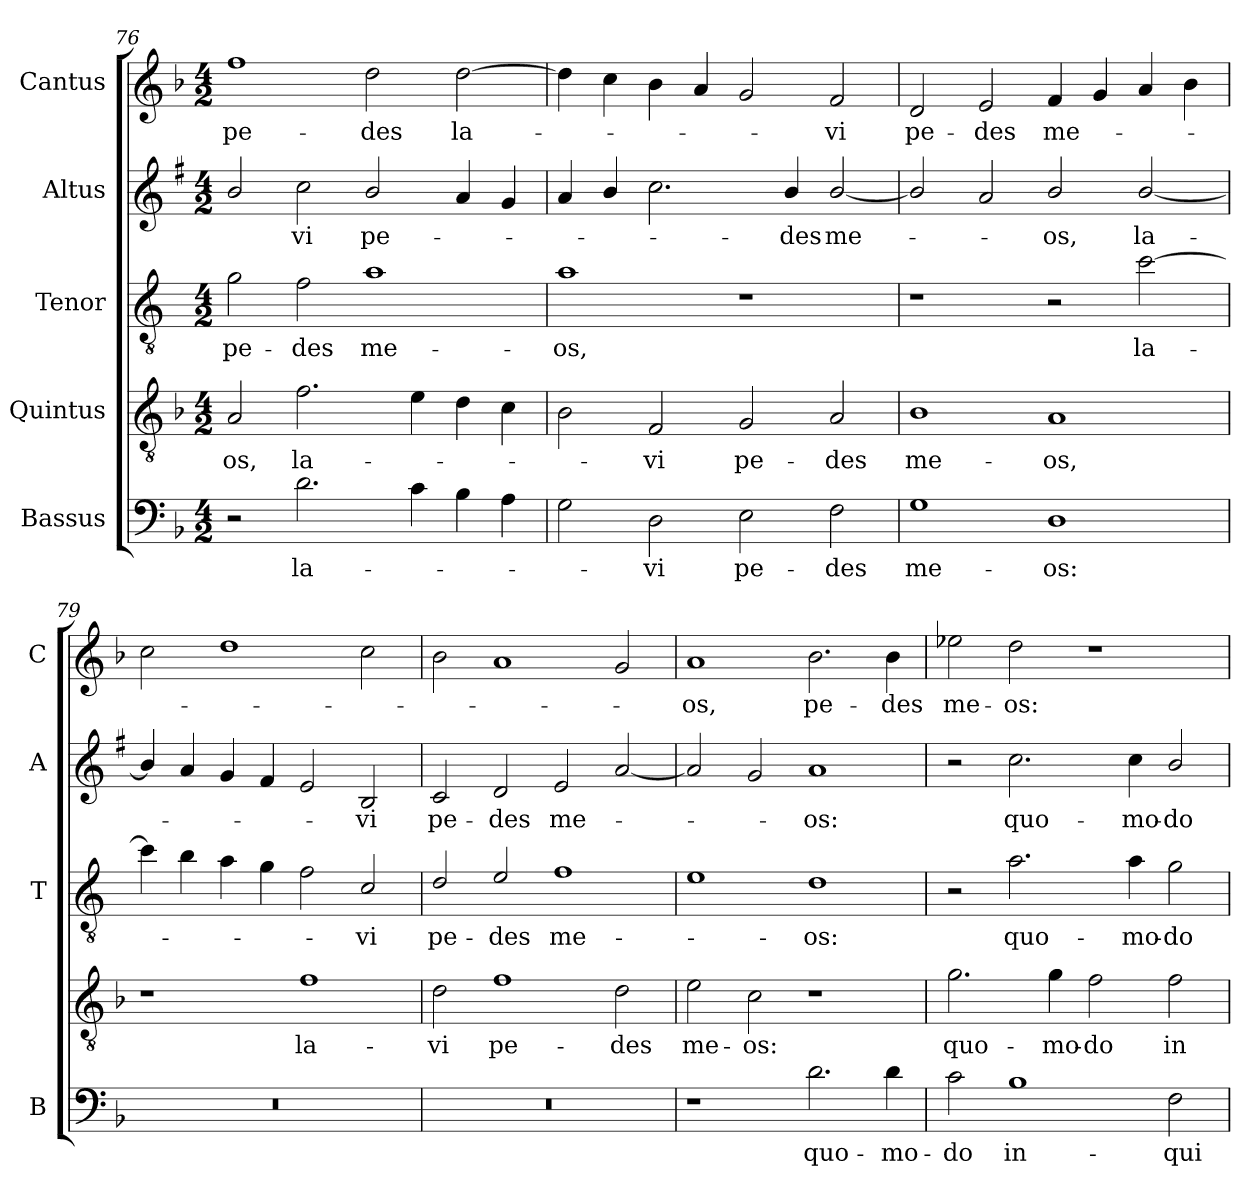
**kern	**text	**kern	**text	**kern	**text	**kern	**text	**kern	**text
*part5	*part5	*part4	*part4	*part3	*part3	*part2	*part2	*part1	*part1
*staff5	*staff5	*staff4	*staff4	*staff3	*staff3	*staff2	*staff2	*staff1	*staff1
*I"Bassus	*	*I"Quintus	*	*I"Tenor	*	*I"Altus	*	*I"Cantus	*
*I'B	*	*	*	*I'T	*	*I'A	*	*I'C	*
*clefF4	*	*clefGv2	*	*clefGv2	*	*clefG2	*	*clefG2	*
*	*	*	*	*ITrd4c7	*	*ITrd1c2	*	*	*
*k[b-]	*	*k[b-]	*	*k[b-]	*	*k[b-]	*	*k[b-]	*
*F:	*	*F:	*	*F:	*	*F:	*	*F:	*
*M4/2	*	*M4/2	*	*M4/2	*	*M4/2	*	*M4/2	*
=76	=76	=76	=76	=76	=76	=76	=76	=76	=76
!	!	!	!LO:LY:b	!	!LO:LY:b	!	!	!	!LO:LY:b
2r	.	2A/	-os,	2c\	pe-	2a/	.	1ff	pe-
!	!LO:LY:b	!	!LO:LY:b	!	!LO:LY:b	!	!LO:LY:b	!	!
2.d\	la-	2.f\	la-	2B-\	-des	2b-\	-vi	.	.
!	!	!	!	!	!LO:LY:b	!	!LO:LY:b	!	!LO:LY:b
.	.	.	.	1d	me-	2a/	pe-	2dd\	-des
4c\	.	4e\	.	.	.	.	.	.	.
!	!	!	!	!	!	!	!	!	!LO:LY:b
4B-\	.	4d\	.	.	.	4g/	.	[2dd\	la-
4A\	.	4c\	.	.	.	4f/	.	.	.
=77	=77	=77	=77	=77	=77	=77	=77	=77	=77
!	!	!	!	!	!LO:LY:b	!	!	!	!
2G\	.	2B-\	.	1d	-os,	4g/	.	4dd\]	.
.	.	.	.	.	.	4a/	.	4cc\	.
!	!LO:LY:b	!	!LO:LY:b	!	!	!	!	!	!
2D\	-vi	2F/	-vi	.	.	2.b-\	.	4b-\	.
.	.	.	.	.	.	.	.	4a/	.
!	!LO:LY:b	!	!LO:LY:b	!	!	!	!	!	!
2E\	pe-	2G/	pe-	1r	.	.	.	2g/	.
!	!	!	!	!	!	!	!LO:LY:b	!	!
.	.	.	.	.	.	4a/	-des	.	.
!	!LO:LY:b	!	!LO:LY:b	!	!	!	!LO:LY:b	!	!LO:LY:b
2F\	-des	2A/	-des	.	.	[2a/	me-	2f/	-vi
=78	=78	=78	=78	=78	=78	=78	=78	=78	=78
!	!LO:LY:b	!	!LO:LY:b	!	!	!	!	!	!LO:LY:b
1G	me-	1B-	me-	1r	.	2a/]	.	2d/	pe-
!	!	!	!	!	!	!	!	!	!LO:LY:b
.	.	.	.	.	.	2g/	.	2e/	-des
!	!LO:LY:b	!	!LO:LY:b	!	!	!	!LO:LY:b	!	!LO:LY:b
1D	-os:	1A	-os,	2r	.	2a/	-os,	4f/	me-
.	.	.	.	.	.	.	.	4g/	.
!	!	!	!	!	!LO:LY:b	!	!LO:LY:b	!	!
.	.	.	.	[2f\	la-	[2a/	la-	4a/	.
.	.	.	.	.	.	.	.	4b-\	.
=79	=79	=79	=79	=79	=79	=79	=79	=79	=79
0r	.	1r	.	4f\]	.	4a/]	.	2cc\	.
.	.	.	.	4e\	.	4g/	.	.	.
.	.	.	.	4d\	.	4f/	.	1dd	.
.	.	.	.	4c\	.	4e/	.	.	.
!	!	!	!LO:LY:b	!	!	!	!	!	!
.	.	1f	la-	2B-\	.	2d/	.	.	.
!	!	!	!	!	!LO:LY:b	!	!LO:LY:b	!	!
.	.	.	.	2F/	-vi	2A/	-vi	2cc\	.
!!LO:PB:g=z
=80	=80	=80	=80	=80	=80	=80	=80	=80	=80
!	!	!	!LO:LY:b	!	!LO:LY:b	!	!LO:LY:b	!	!
0r	.	2d\	-vi	2G/	pe-	2B-/	pe-	2b-\	.
!	!	!	!LO:LY:b	!	!LO:LY:b	!	!LO:LY:b	!	!
.	.	1f	pe-	2A/	-des	2c/	-des	1a	.
!	!	!	!	!	!LO:LY:b	!	!LO:LY:b	!	!
.	.	.	.	1B-	me-	2d/	me-	.	.
!	!	!	!LO:LY:b	!	!	!	!	!	!
.	.	2d\	-des	.	.	[2g/	.	2g/	.
=81	=81	=81	=81	=81	=81	=81	=81	=81	=81
!	!	!	!LO:LY:b	!	!	!	!	!	!LO:LY:b
1r	.	2e\	me-	1A	.	2g/]	.	1a	-os,
!	!	!	!LO:LY:b	!	!	!	!	!	!
.	.	2c\	-os:	.	.	2f/	.	.	.
!	!LO:LY:b	!	!	!	!LO:LY:b	!	!LO:LY:b	!	!LO:LY:b
2.d\	quo-	1r	.	1G	-os:	1g	-os:	2.b-\	pe-
!	!LO:LY:b	!	!	!	!	!	!	!	!LO:LY:b
4d\	-mo-	.	.	.	.	.	.	4b-\	-des
=82	=82	=82	=82	=82	=82	=82	=82	=82	=82
!	!LO:LY:b	!	!LO:LY:b	!	!	!	!	!	!LO:LY:b
2c\	-do	2.g\	quo-	2r	.	2r	.	2ee-X\	me-
!	!LO:LY:b	!	!	!	!LO:LY:b	!	!LO:LY:b	!	!LO:LY:b
1B-	in-	.	.	2.d\	quo-	2.b-\	quo-	2dd\	-os:
!	!	!	!LO:LY:b	!	!	!	!	!	!
.	.	4g\	-mo-	.	.	.	.	.	.
!	!	!	!LO:LY:b	!	!	!	!	!	!
.	.	2f\	-do	.	.	.	.	1r	.
!	!	!	!	!	!LO:LY:b	!	!LO:LY:b	!	!
.	.	.	.	4d\	-mo-	4b-\	-mo-	.	.
!	!LO:LY:b	!	!LO:LY:b	!	!LO:LY:b	!	!LO:LY:b	!	!
2F\	-qui-	2f\	in-	2c\	-do	2a/	-do	.	.
=	=	=	=	=	=	=	=	=	=
*-	*-	*-	*-	*-	*-	*-	*-	*-	*-
